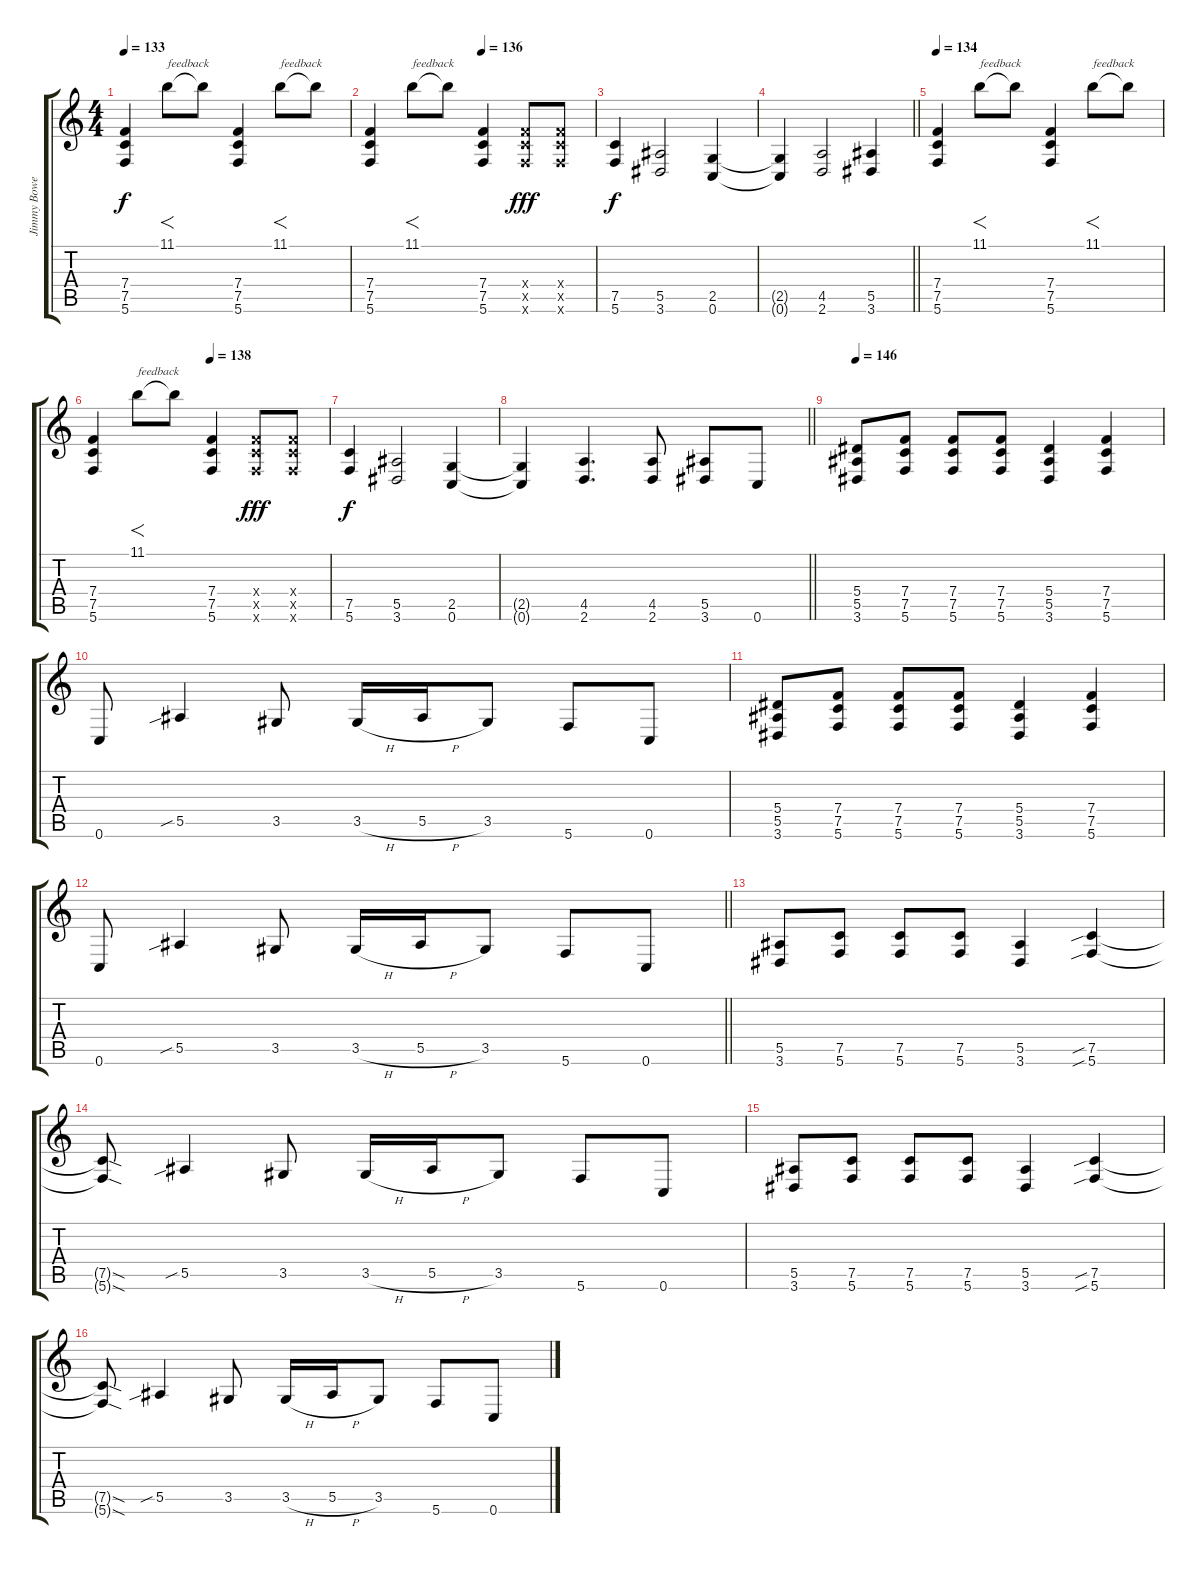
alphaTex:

\track ("Jimmy Bower" "Jimmy Bowe") {instrument distortionguitar}
\staff {score tabs}
\tuning (C4 G3 Eb3 Bb2 F2 C2) {hide}
\ts (4 4)
\section ("" "")
\tempo 133
\clef g2
\ks c
(7.4 7.5 5.6).4{dy f} 11.1.8{f txt "feedback" instrument guitarharmonics} 11.1{t}.8 (7.4 7.5 5.6).4{instrument distortionguitar} 11.1.8{f txt "feedback" instrument guitarharmonics} 11.1{t}.8 |
\tempo (136 0.5)
(7.4 7.5 5.6).4{instrument distortionguitar} 11.1.8{f txt "feedback" instrument guitarharmonics} 11.1{t}.8 (7.4 7.5 5.6).4{instrument distortionguitar} (7.4{x} 7.5{x} 5.6{x}).8{dy fff} (7.4{x} 7.5{x} 5.6{x}).8 |
(7.5 5.6).4{dy f} (5.5 3.6).2 (2.5 0.6).4 |
\barLineRight lightlight
(2.5{t} 0.6{t}).4 (4.5 2.6).2 (5.5 3.6).4 |
\tempo 134
(7.4 7.5 5.6).4 11.1.8{f txt "feedback" instrument guitarharmonics} 11.1{t}.8 (7.4 7.5 5.6).4{instrument distortionguitar} 11.1.8{f txt "feedback" instrument guitarharmonics} 11.1{t}.8 |
\tempo (138 0.5)
(7.4 7.5 5.6).4{instrument distortionguitar} 11.1.8{f txt "feedback" instrument guitarharmonics} 11.1{t}.8 (7.4 7.5 5.6).4{instrument distortionguitar} (7.4{x} 7.5{x} 5.6{x}).8{dy fff} (7.4{x} 7.5{x} 5.6{x}).8 |
(7.5 5.6).4{dy f} (5.5 3.6).2 (2.5 0.6).4 |
\barLineRight lightlight
(2.5{t} 0.6{t}).4 (4.5 2.6).4{d} (4.5 2.6).8 (5.5 3.6).8 0.6.8 |
\section ("" "")
\tempo 146
(5.4 5.5 3.6).8 (7.4 7.5 5.6).8 (7.4 7.5 5.6).8 (7.4 7.5 5.6).8 (5.4 5.5 3.6).4 (7.4 7.5 5.6).4 |
0.6.8 5.5{sib}.4 3.5.8 3.5{h}.16 5.5{h}.16 3.5.8 5.6.8 0.6.8 |
(5.4 5.5 3.6).8 (7.4 7.5 5.6).8 (7.4 7.5 5.6).8 (7.4 7.5 5.6).8 (5.4 5.5 3.6).4 (7.4 7.5 5.6).4 |
\barLineRight lightlight
0.6.8 5.5{sib}.4 3.5.8 3.5{h}.16 5.5{h}.16 3.5.8 5.6.8 0.6.8 |
\section ("" "")
(5.5 3.6).8 (7.5 5.6).8 (7.5 5.6).8 (7.5 5.6).8 (5.5 3.6).4 (7.5{sib} 5.6{sib}).4 |
(7.5{sod t} 5.6{sod t}).8 5.5{sib}.4 3.5.8 3.5{h}.16 5.5{h}.16 3.5.8 5.6.8 0.6.8 |
(5.5 3.6).8 (7.5 5.6).8 (7.5 5.6).8 (7.5 5.6).8 (5.5 3.6).4 (7.5{sib} 5.6{sib}).4 |
(7.5{sod t} 5.6{sod t}).8 5.5{sib}.4 3.5.8 3.5{h}.16 5.5{h}.16 3.5.8 5.6.8 0.6.8
